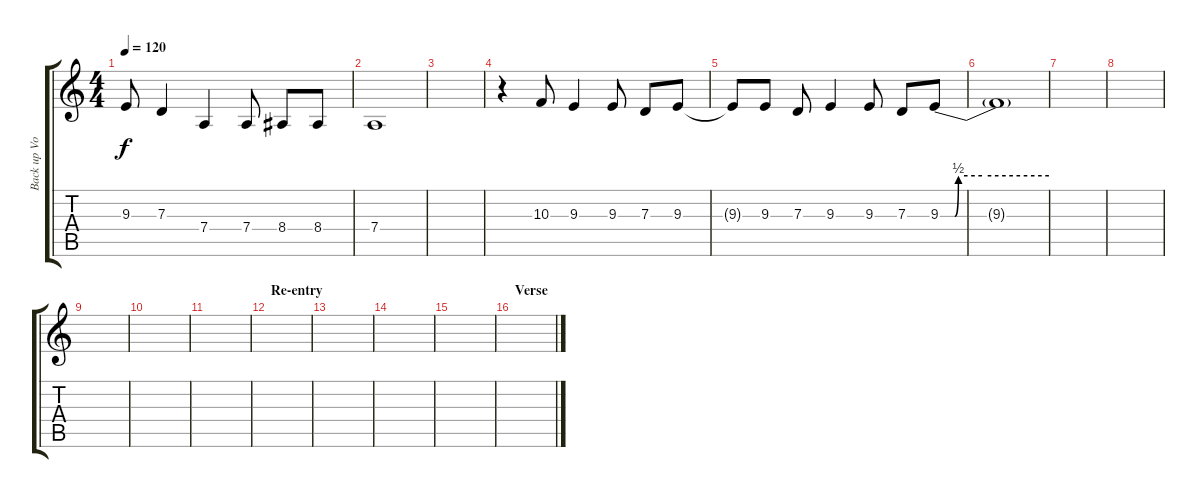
\track ("Back up Vocals" "Back up Vo") {instrument oboe}
\staff {score tabs}
\tuning (E4 B3 G3 D3 A2 E2) {hide}
\ts (4 4)
\tempo 120
\clef g2
\ks c
9.3{t}.8{dy f} 7.3.4 7.4.4 7.4.8 8.4.8 8.4.8 |
7.4.1 |
|
r.4 10.3.8 9.3.4 9.3.8 7.3.8 9.3.8 |
9.3{t}.8 9.3.8 7.3.8 9.3.4 9.3.8 7.3.8 9.3{be (custom 0 0 8 0 10 2 23 2 60 2)}.8 |
9.3{t}.1 |
|
|
|
|
|
\section ("" "Re-entry")
|
|
|
|
\section ("" "Verse")
